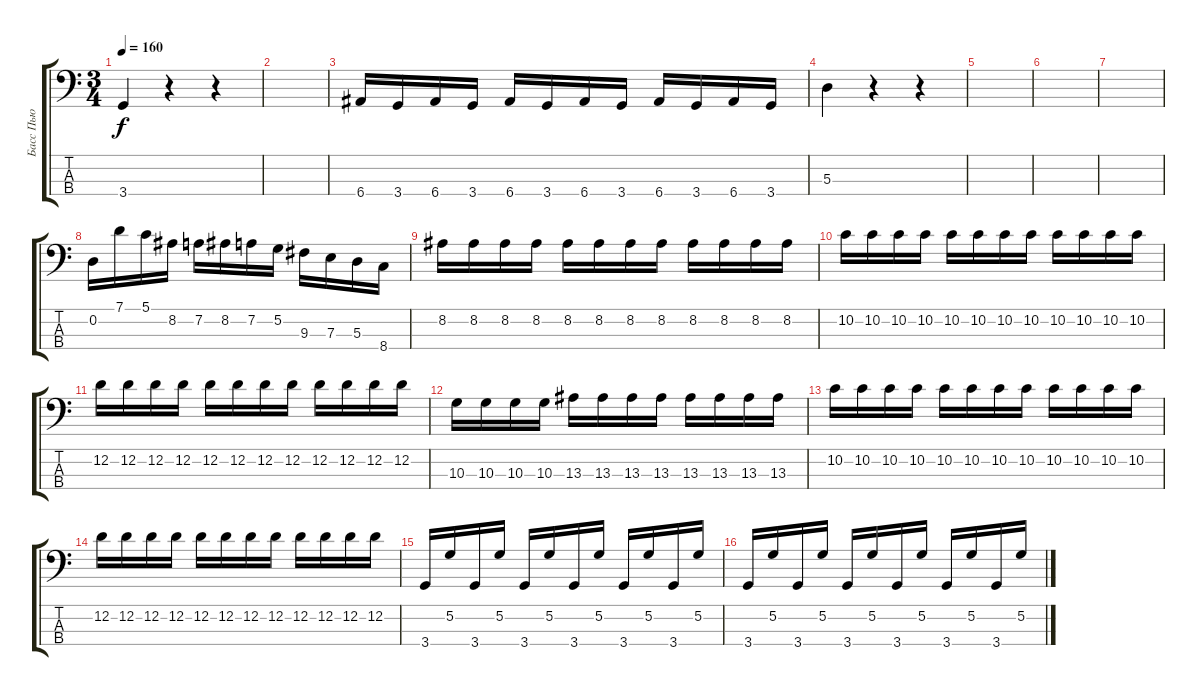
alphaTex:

\track ("Басс Пью" "Басс Пью") {instrument acousticguitarnylon}
\staff {score tabs}
\tuning (G2 D2 A1 E1) {hide}
\ts (3 4)
\tempo 160
\clef f4
\ks c
3.4.4{dy f} r.4 r.4 |
|
6.4.16 3.4.16 6.4.16 3.4.16 6.4.16 3.4.16 6.4.16 3.4.16 6.4.16 3.4.16 6.4.16 3.4.16 |
5.3.4 r.4 r.4 |
|
|
|
0.2.16 7.1.16 5.1.16 8.2.16 7.2.16 8.2.16 7.2.16 5.2.16 9.3.16 7.3.16 5.3.16 8.4.16 |
8.2.16 8.2.16 8.2.16 8.2.16 8.2.16 8.2.16 8.2.16 8.2.16 8.2.16 8.2.16 8.2.16 8.2.16 |
10.2.16 10.2.16 10.2.16 10.2.16 10.2.16 10.2.16 10.2.16 10.2.16 10.2.16 10.2.16 10.2.16 10.2.16 |
12.2.16 12.2.16 12.2.16 12.2.16 12.2.16 12.2.16 12.2.16 12.2.16 12.2.16 12.2.16 12.2.16 12.2.16 |
10.3.16 10.3.16 10.3.16 10.3.16 13.3.16 13.3.16 13.3.16 13.3.16 13.3.16 13.3.16 13.3.16 13.3.16 |
10.2.16 10.2.16 10.2.16 10.2.16 10.2.16 10.2.16 10.2.16 10.2.16 10.2.16 10.2.16 10.2.16 10.2.16 |
12.2.16 12.2.16 12.2.16 12.2.16 12.2.16 12.2.16 12.2.16 12.2.16 12.2.16 12.2.16 12.2.16 12.2.16 |
3.4.16 5.2.16 3.4.16 5.2.16 3.4.16 5.2.16 3.4.16 5.2.16 3.4.16 5.2.16 3.4.16 5.2.16 |
3.4.16 5.2.16 3.4.16 5.2.16 3.4.16 5.2.16 3.4.16 5.2.16 3.4.16 5.2.16 3.4.16 5.2.16
